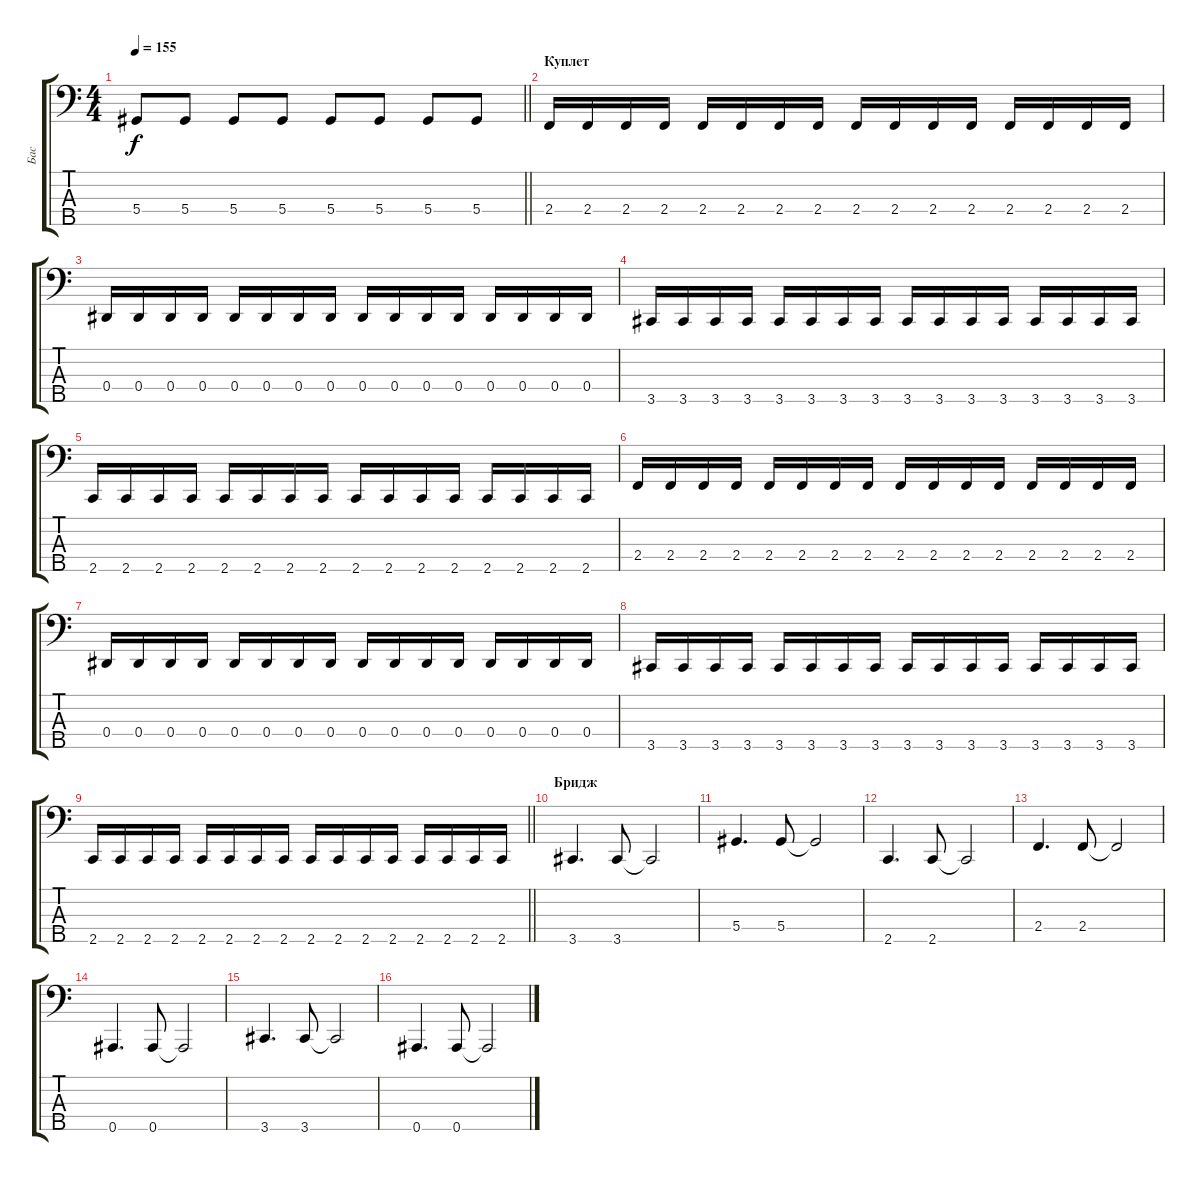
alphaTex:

\track ("Бас" "Бас") {instrument electricbasspick}
\staff {score tabs}
\tuning (Gb2 Db2 Ab1 Eb1 Bb0) {hide}
\ts (4 4)
\tempo 155
\clef f4
\barLineRight lightlight
\ks c
5.4.8{dy f} 5.4.8 5.4.8 5.4.8 5.4.8 5.4.8 5.4.8 5.4.8 |
\section ("" "Куплет")
2.4.16 2.4.16 2.4.16 2.4.16 2.4.16 2.4.16 2.4.16 2.4.16 2.4.16 2.4.16 2.4.16 2.4.16 2.4.16 2.4.16 2.4.16 2.4.16 |
0.4.16 0.4.16 0.4.16 0.4.16 0.4.16 0.4.16 0.4.16 0.4.16 0.4.16 0.4.16 0.4.16 0.4.16 0.4.16 0.4.16 0.4.16 0.4.16 |
3.5.16 3.5.16 3.5.16 3.5.16 3.5.16 3.5.16 3.5.16 3.5.16 3.5.16 3.5.16 3.5.16 3.5.16 3.5.16 3.5.16 3.5.16 3.5.16 |
2.5.16 2.5.16 2.5.16 2.5.16 2.5.16 2.5.16 2.5.16 2.5.16 2.5.16 2.5.16 2.5.16 2.5.16 2.5.16 2.5.16 2.5.16 2.5.16 |
2.4.16 2.4.16 2.4.16 2.4.16 2.4.16 2.4.16 2.4.16 2.4.16 2.4.16 2.4.16 2.4.16 2.4.16 2.4.16 2.4.16 2.4.16 2.4.16 |
0.4.16 0.4.16 0.4.16 0.4.16 0.4.16 0.4.16 0.4.16 0.4.16 0.4.16 0.4.16 0.4.16 0.4.16 0.4.16 0.4.16 0.4.16 0.4.16 |
3.5.16 3.5.16 3.5.16 3.5.16 3.5.16 3.5.16 3.5.16 3.5.16 3.5.16 3.5.16 3.5.16 3.5.16 3.5.16 3.5.16 3.5.16 3.5.16 |
\barLineRight lightlight
2.5.16 2.5.16 2.5.16 2.5.16 2.5.16 2.5.16 2.5.16 2.5.16 2.5.16 2.5.16 2.5.16 2.5.16 2.5.16 2.5.16 2.5.16 2.5.16 |
\section ("" "Бридж")
3.5.4{d} 3.5.8 3.5{t}.2 |
5.4.4{d} 5.4.8 5.4{t}.2 |
2.5.4{d} 2.5.8 2.5{t}.2 |
2.4.4{d} 2.4.8 2.4{t}.2 |
0.5.4{d} 0.5.8 0.5{t}.2 |
3.5.4{d} 3.5.8 3.5{t}.2 |
0.5.4{d} 0.5.8 0.5{t}.2
